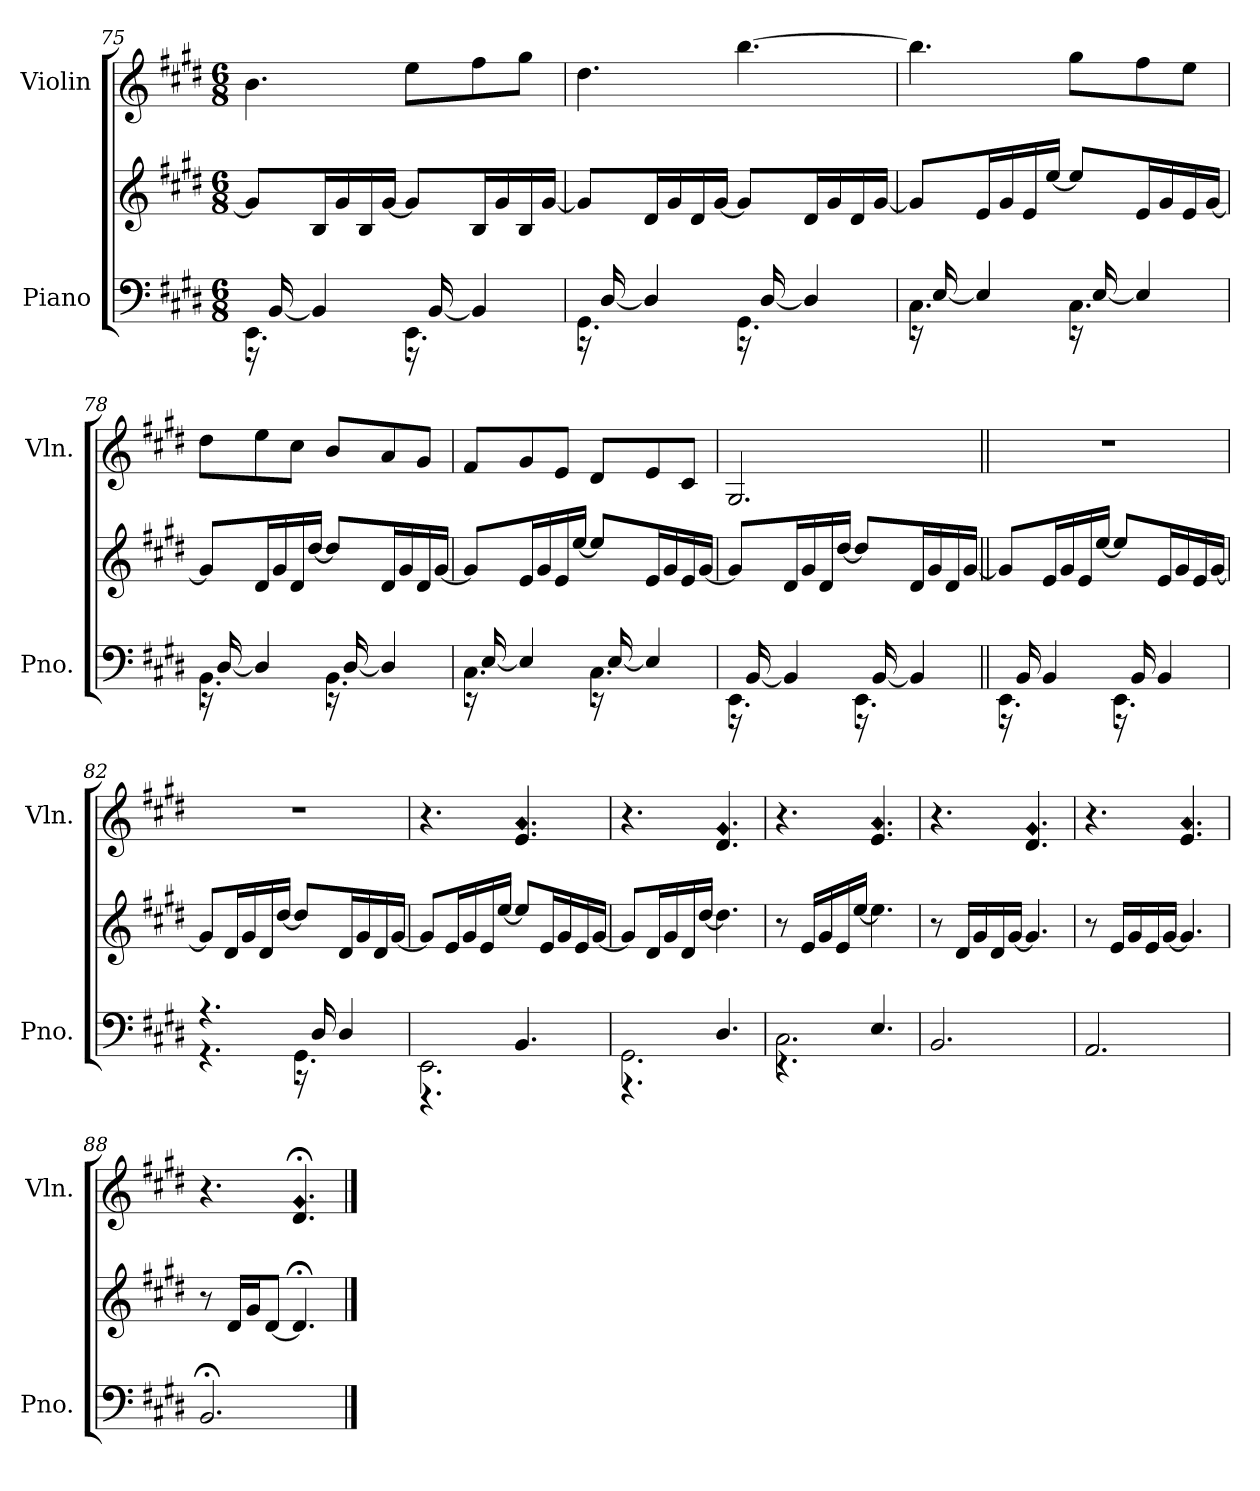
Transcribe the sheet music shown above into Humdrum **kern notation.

**kern	**kern	**kern
*part2	*part2	*part1
*staff3	*staff2	*staff1
*I"Piano	*	*I"Violin
*I'Pno.	*	*I'Vln.
!!LO:LB:g=z
*clefF4	*clefG2	*clefG2
*k[f#c#g#d#]	*k[f#c#g#d#]	*k[f#c#g#d#]
*M6/8	*M6/8	*M6/8
=75	=75	=75
*^	*	*
4.EE\	16r	8g#/L]	4.b\
.	[16BB/	.	.
.	4BB/]	16B/L	.
.	.	16g#/	.
.	.	16B/	.
.	.	[16g#/JJ	.
4.EE\	16r	8g#/L]	8ee\L
.	[16BB/	.	.
.	4BB/]	16B/L	8ff#\
.	.	16g#/	.
.	.	16B/	8gg#\J
.	.	[16g#/JJ	.
=76	=76	=76	=76
4.GG#\	16r	8g#/L]	4.dd#\
.	[16D#/	.	.
.	4D#/]	16d#/L	.
.	.	16g#/	.
.	.	16d#/	.
.	.	[16g#/JJ	.
4.GG#\	16r	8g#/L]	[4.bb\
.	[16D#/	.	.
.	4D#/]	16d#/L	.
.	.	16g#/	.
.	.	16d#/	.
.	.	[16g#/JJ	.
!!LO:LB:g=z
=77	=77	=77	=77
4.C#\	16r	8g#/L]	4.bb\]
.	[16E/	.	.
.	4E/]	16e/L	.
.	.	16g#/	.
.	.	16e/	.
.	.	[16ee/JJ	.
4.C#\	16r	8ee/L]	8gg#\L
.	[16E/	.	.
.	4E/]	16e/L	8ff#\
.	.	16g#/	.
.	.	16e/	8ee\J
.	.	[16g#/JJ	.
=78	=78	=78	=78
4.BB\	16r	8g#/L]	8dd#\L
.	[16D#/	.	.
.	4D#/]	16d#/L	8ee\
.	.	16g#/	.
.	.	16d#/	8cc#\J
.	.	[16dd#/JJ	.
4.BB\	16r	8dd#/L]	8b/L
.	[16D#/	.	.
.	4D#/]	16d#/L	8a/
.	.	16g#/	.
.	.	16d#/	8g#/J
.	.	[16g#/JJ	.
!!LO:PB:g=z
=79	=79	=79	=79
4.C#\	16r	8g#/L]	8f#/L
.	[16E/	.	.
.	4E/]	16e/L	8g#/
.	.	16g#/	.
.	.	16e/	8e/J
.	.	[16ee/JJ	.
4.C#\	16r	8ee/L]	8d#/L
.	[16E/	.	.
.	4E/]	16e/L	8e/
.	.	16g#/	.
.	.	16e/	8c#/J
.	.	[16g#/JJ	.
=80	=80	=80	=80
4.EE\	16r	8g#/L]	2.G#/
.	[16BB/	.	.
.	4BB/]	16d#/L	.
.	.	16g#/	.
.	.	16d#/	.
.	.	[16dd#/JJ	.
4.EE\	16r	8dd#/L]	.
.	[16BB/	.	.
.	4BB/]	16d#/L	.
.	.	16g#/	.
.	.	16d#/	.
.	.	[16g#/JJ	.
!!LO:LB:g=z
=81||	=81||	=81||	=81||
4.EE\	16r	8g#/L]	2.r
.	16BB/	.	.
.	4BB/	16e/L	.
.	.	16g#/	.
.	.	16e/	.
.	.	[16ee/JJ	.
4.EE\	16r	8ee/L]	.
.	16BB/	.	.
.	4BB/	16e/L	.
.	.	16g#/	.
.	.	16e/	.
.	.	[16g#/JJ	.
=82	=82	=82	=82
4.r	4.r	8g#/L]	2.r
.	.	16d#/L	.
.	.	16g#/	.
.	.	16d#/	.
.	.	[16dd#/JJ	.
4.GG#\	16r	8dd#/L]	.
.	16D#/	.	.
.	4D#/	16d#/L	.
.	.	16g#/	.
.	.	16d#/	.
.	.	[16g#/JJ	.
!!LO:LB:g=z
=83	=83	=83	=83
2.EE\	4.r	8g#/L]	4.r
.	.	16e/L	.
.	.	16g#/	.
.	.	16e/	.
.	.	[16ee/JJ	.
!	!	!	!LO:N:n=2:head=diamond
.	4.BB/	8ee/L]	4.e/ 4.a/
.	.	16e/L	.
.	.	16g#/	.
.	.	16e/	.
.	.	[16g#/JJ	.
=84	=84	=84	=84
2.GG#\	4.r	8g#/L]	4.r
.	.	16d#/L	.
.	.	16g#/	.
.	.	16d#/	.
.	.	[16dd#/JJ	.
!	!	!	!LO:N:n=2:head=diamond
.	4.D#/	4.dd#\]	4.d#/ 4.g#/
=85	=85	=85	=85
2.C#\	4.r	8r	4.r
.	.	16e/LL	.
.	.	16g#/	.
.	.	16e/	.
.	.	[16ee/JJ	.
!	!	!	!LO:N:n=2:head=diamond
.	4.E/	4.ee\]	4.e/ 4.a/
*v	*v	*	*
!!LO:LB:g=z
=86	=86	=86
2.BB/	8r	4.r
.	16d#/LL	.
.	16g#/	.
.	16d#/	.
.	[16g#/JJ	.
!	!	!LO:N:n=2:head=diamond
.	4.g#/]	4.d#/ 4.g#/
=87	=87	=87
2.AA/	8r	4.r
.	16e/LL	.
.	16g#/	.
.	16e/	.
.	[16g#/JJ	.
!	!	!LO:N:n=2:head=diamond
.	4.g#/]	4.e/ 4.a/
=88	=88	=88
2.BB;</	8r	4.r
.	16d#/LL	.
.	16g#/J	.
.	[8d#/J	.
!	!	!LO:N:n=2:head=diamond
.	4.d#;</]	4.d#/;< 4.g#/;<
==	==	==
*-	*-	*-
